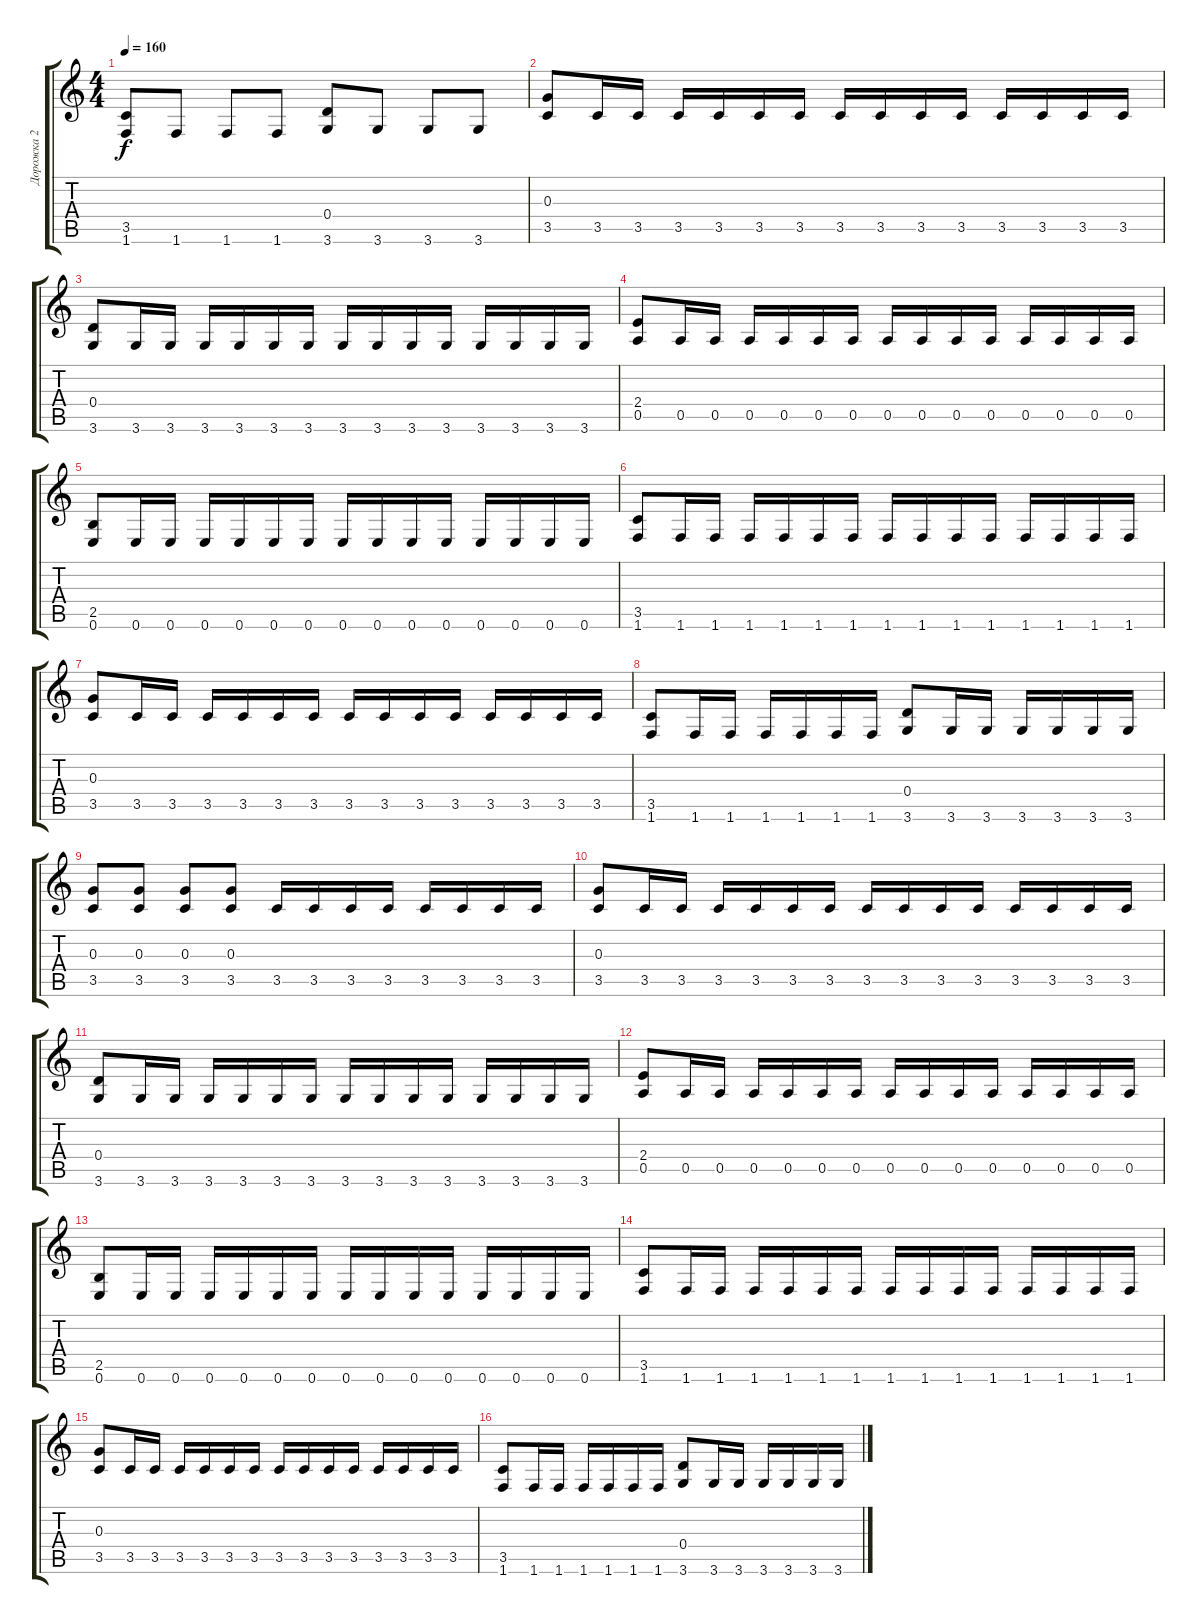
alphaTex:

\track ("Дорожка 2" "Дорожка 2") {instrument distortionguitar}
\staff {score tabs}
\tuning (E4 B3 G3 D3 A2 E2) {hide}
\ts (4 4)
\tempo 160
\clef g2
\ks c
(3.5 1.6).8{dy f} 1.6.8 1.6.8 1.6.8 (0.4 3.6).8 3.6.8 3.6.8 3.6.8 |
(0.3 3.5).8 3.5.16 3.5.16 3.5.16 3.5.16 3.5.16 3.5.16 3.5.16 3.5.16 3.5.16 3.5.16 3.5.16 3.5.16 3.5.16 3.5.16 |
(0.4 3.6).8 3.6.16 3.6.16 3.6.16 3.6.16 3.6.16 3.6.16 3.6.16 3.6.16 3.6.16 3.6.16 3.6.16 3.6.16 3.6.16 3.6.16 |
(2.4 0.5).8 0.5.16 0.5.16 0.5.16 0.5.16 0.5.16 0.5.16 0.5.16 0.5.16 0.5.16 0.5.16 0.5.16 0.5.16 0.5.16 0.5.16 |
(2.5 0.6).8 0.6.16 0.6.16 0.6.16 0.6.16 0.6.16 0.6.16 0.6.16 0.6.16 0.6.16 0.6.16 0.6.16 0.6.16 0.6.16 0.6.16 |
(3.5 1.6).8 1.6.16 1.6.16 1.6.16 1.6.16 1.6.16 1.6.16 1.6.16 1.6.16 1.6.16 1.6.16 1.6.16 1.6.16 1.6.16 1.6.16 |
(0.3 3.5).8 3.5.16 3.5.16 3.5.16 3.5.16 3.5.16 3.5.16 3.5.16 3.5.16 3.5.16 3.5.16 3.5.16 3.5.16 3.5.16 3.5.16 |
(3.5 1.6).8 1.6.16 1.6.16 1.6.16 1.6.16 1.6.16 1.6.16 (0.4 3.6).8 3.6.16 3.6.16 3.6.16 3.6.16 3.6.16 3.6.16 |
(0.3 3.5).8 (0.3 3.5).8 (0.3 3.5).8 (0.3 3.5).8 3.5.16 3.5.16 3.5.16 3.5.16 3.5.16 3.5.16 3.5.16 3.5.16 |
(0.3 3.5).8 3.5.16 3.5.16 3.5.16 3.5.16 3.5.16 3.5.16 3.5.16 3.5.16 3.5.16 3.5.16 3.5.16 3.5.16 3.5.16 3.5.16 |
(0.4 3.6).8 3.6.16 3.6.16 3.6.16 3.6.16 3.6.16 3.6.16 3.6.16 3.6.16 3.6.16 3.6.16 3.6.16 3.6.16 3.6.16 3.6.16 |
(2.4 0.5).8 0.5.16 0.5.16 0.5.16 0.5.16 0.5.16 0.5.16 0.5.16 0.5.16 0.5.16 0.5.16 0.5.16 0.5.16 0.5.16 0.5.16 |
(2.5 0.6).8 0.6.16 0.6.16 0.6.16 0.6.16 0.6.16 0.6.16 0.6.16 0.6.16 0.6.16 0.6.16 0.6.16 0.6.16 0.6.16 0.6.16 |
(3.5 1.6).8 1.6.16 1.6.16 1.6.16 1.6.16 1.6.16 1.6.16 1.6.16 1.6.16 1.6.16 1.6.16 1.6.16 1.6.16 1.6.16 1.6.16 |
(0.3 3.5).8 3.5.16 3.5.16 3.5.16 3.5.16 3.5.16 3.5.16 3.5.16 3.5.16 3.5.16 3.5.16 3.5.16 3.5.16 3.5.16 3.5.16 |
(3.5 1.6).8 1.6.16 1.6.16 1.6.16 1.6.16 1.6.16 1.6.16 (0.4 3.6).8 3.6.16 3.6.16 3.6.16 3.6.16 3.6.16 3.6.16
